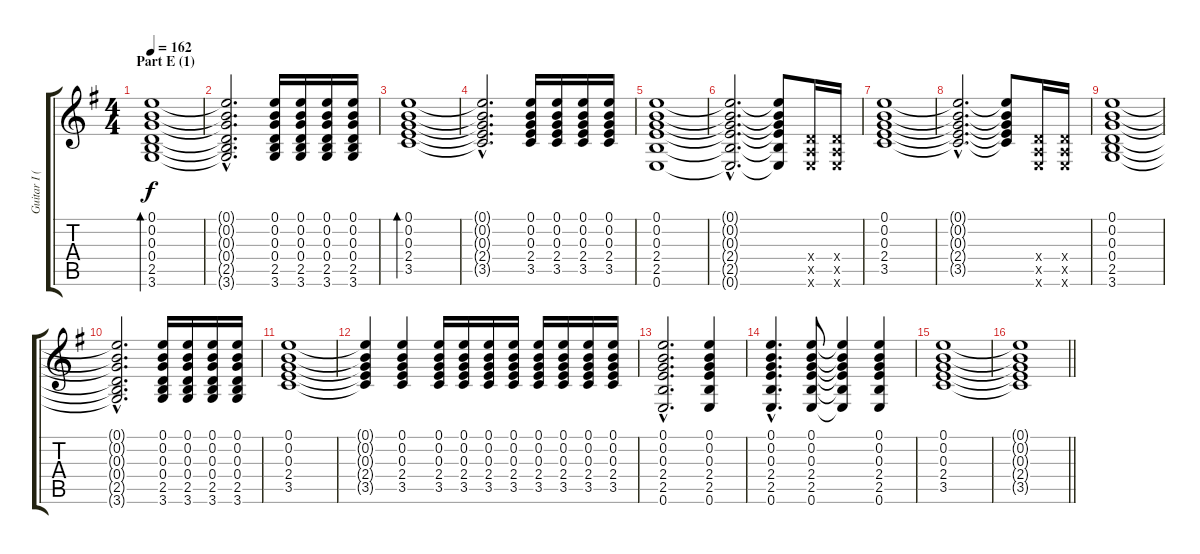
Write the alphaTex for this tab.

\track ("Guitar I (Sugizo)" "Guitar I (") {instrument distortionguitar}
\staff {score tabs}
\tuning (E4 B3 G3 D3 A2 E2) {hide}
\ts (4 4)
\section ("" "Part E (1)")
\tempo 162
\clef g2
\ks g
(0.1 0.2 0.3 0.4 2.5 3.6).1{bd 120 dy f} |
(0.1{hac t} 0.2{hac t} 0.3{hac t} 0.4{hac t} 2.5{hac t} 3.6{hac t}).2{d} (0.1 0.2 0.3 0.4 2.5 3.6).16 (0.1 0.2 0.3 0.4 2.5 3.6).16 (0.1 0.2 0.3 0.4 2.5 3.6).16 (0.1 0.2 0.3 0.4 2.5 3.6).16 |
(0.1 0.2 0.3 2.4 3.5).1{bd 120} |
(0.1{hac t} 0.2{hac t} 0.3{hac t} 2.4{hac t} 3.5{hac t}).2{d} (0.1 0.2 0.3 2.4 3.5).16 (0.1 0.2 0.3 2.4 3.5).16 (0.1 0.2 0.3 2.4 3.5).16 (0.1 0.2 0.3 2.4 3.5).16 |
(0.1 0.2 0.3 2.4 2.5 0.6).1 |
(0.1{hac t} 0.2{hac t} 0.3{hac t} 2.4{hac t} 2.5{hac t} 0.6{hac t}).2{d} (0.1{t} 0.2{t} 0.3{t} 2.4{t} 2.5{t} 0.6{t}).8 (0.4{x} 0.5{x} 0.6{x}).16 (0.4{x} 0.5{x} 0.6{x}).16 |
(0.1 0.2 0.3 2.4 3.5).1 |
(0.1{hac t} 0.2{hac t} 0.3{hac t} 2.4{hac t} 3.5{hac t}).2{d} (0.1{t} 0.2{t} 0.3{t} 2.4{t} 3.5{t}).8 (0.4{x} 0.5{x} 0.6{x}).16 (0.4{x} 0.5{x} 0.6{x}).16 |
(0.1 0.2 0.3 0.4 2.5 3.6).1 |
(0.1{hac t} 0.2{hac t} 0.3{hac t} 0.4{hac t} 2.5{hac t} 3.6{hac t}).2{d} (0.1 0.2 0.3 0.4 2.5 3.6).16 (0.1 0.2 0.3 0.4 2.5 3.6).16 (0.1 0.2 0.3 0.4 2.5 3.6).16 (0.1 0.2 0.3 0.4 2.5 3.6).16 |
(0.1 0.2 0.3 2.4 3.5).1 |
(0.1{t} 0.2{t} 0.3{t} 2.4{t} 3.5{t}).4 (0.1 0.2 0.3 2.4 3.5).4 (0.1 0.2 0.3 2.4 3.5).16 (0.1 0.2 0.3 2.4 3.5).16 (0.1 0.2 0.3 2.4 3.5).16 (0.1 0.2 0.3 2.4 3.5).16 (0.1 0.2 0.3 2.4 3.5).16 (0.1 0.2 0.3 2.4 3.5).16 (0.1 0.2 0.3 2.4 3.5).16 (0.1 0.2 0.3 2.4 3.5).16 |
(0.1{hac} 0.2{hac} 0.3{hac} 2.4{hac} 2.5{hac} 0.6{hac}).2{d} (0.1 0.2 0.3 2.4 2.5 0.6).4 |
(0.1{hac} 0.2{hac} 0.3{hac} 2.4{hac} 2.5{hac} 0.6{hac}).4{d} (0.1 0.2 0.3 2.4 2.5 0.6).8 (0.1{t} 0.2{t} 0.3{t} 2.4{t} 2.5{t} 0.6{t}).4 (0.1 0.2 0.3 2.4 2.5 0.6).4 |
(0.1 0.2 0.3 2.4 3.5).1 |
\barLineRight lightlight
(0.1{t} 0.2{t} 0.3{t} 2.4{t} 3.5{t}).1
